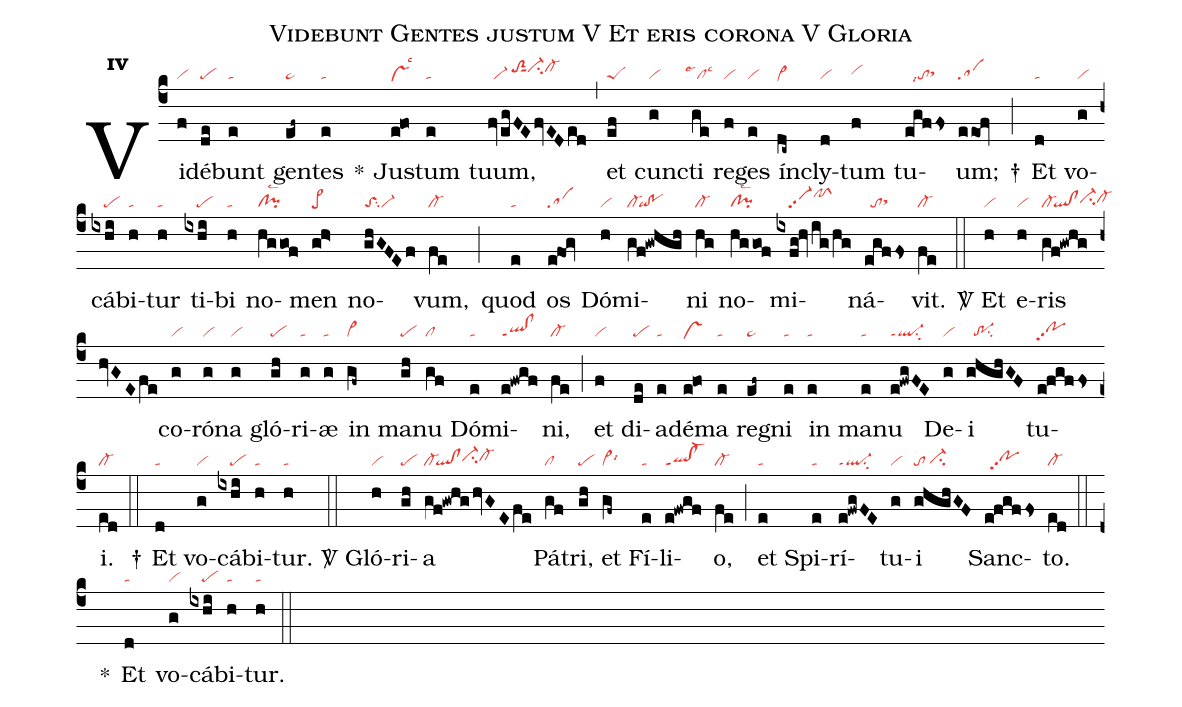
name:Videbunt Gentes justum V Et eris corona V Gloria;
office-part:re;
mode:4;
nabc-lines:1;
%%
initial-style: 1;
name: Videbunt gentes;
mode: 4;
office-part: Responsorium;
annotation: Resp. ;
annotation: iv;
nabc-lines: 1;
%%
(c4) Vi(f|vi)dé(de|pe)bunt(e|ta) gen(ef~|ta>)tes(e|ta) *() Ju(e!fo|vshelsc3)stum(e|ta) t{uu}m,(fvegFEfvEDed|//vi-/toS2hisut1ci-hicl-hi) (,) et(ef|peS) cunc(g|vi)ti(ge|``cllse1lsc3) re(f|vi)ges(e|vi) ín(dc~|vi>he)cly(d|vi)tum(f|vihh) tu(egffs|//tolsi7sthh)um;(eeof|sa) †(;) Et(d|ta) vo(g|vi)cá(ixhi|////pe)bi(h|ta)tur(h|ta) ti(ixhi|////pe)bi(h|ta) no(hggof|cl!pilsc2)men(gh>|pe>) no(ghGFEf|toSsu2vi-)vum,(fe|cl-) (;) quod(e|ta) os(e!fog|sa) Dó(h|vi)mi(gf!gwhgh|cl-`qi!po)ni(hg|cl-) no(hggof|cl!pilsc2)mi(ixfg!hv/ig/hg|////vi-pp2pfShj)ná(egffs|//tosthh)vit.(fe|cl-) (::)

<sp>V/</sp> Et(h|vi) e(h|vi)ris(gf!gwhg/hvGEfe|cl-`ql!clci-hhcl-hh) co(g|vi)ró(g|vi)na(g|vi) gló(gh|pe)ri(g|ta)æ(g|ta) in(gf~|vi>) ma(gh|pe)nu(gf|cl) Dó(e|ta)mi(e!fwgf|ql!clppt1)ni,(fe|cl-) (;) et(f|vi) di(de|pe)a(e|ta)dé(e!fo|vshe)ma(e|ta) re(ef~|ta>)gni(e|ta) in(e|ta) ma(e|ta)nu(e!fwgFE|ql-ppt1su2) De(g|vi)i(ghghGF|//tr-1su2) tu(e!fgffs|pohhpp2)i.(ed|cl-) (::)
†() Et(d|ta) vo(g|vi)cá(ixhi|////pe)bi(h|ta)tur.(h|ta) (::)

<sp>V/</sp> Gló(h|vi)ri(gh|pe)a(gf!gwhg/hvGEfe|cl-`ql!clci-hhcl-hh) Pá(gf|cl)tri,(gh|pe) et(gf~|vi>lsi6) Fí(e|ta)li(e!fwgf|ql!cl-ppt1)o,(fe|cl-) (;)et(e|ta) Spi(e|ta)rí(e!fwgFE|ql-ppt1su2)tu(g|vi)i(ghghGF|to/ci-hg) Sanc(e!fgffs|//pohhpp2)to.(ed|cl-) (::)
*() Et(d|ta) vo(g|vi)cá(ixhi|////pe)bi(h|ta)tur.(h|ta) (::)
